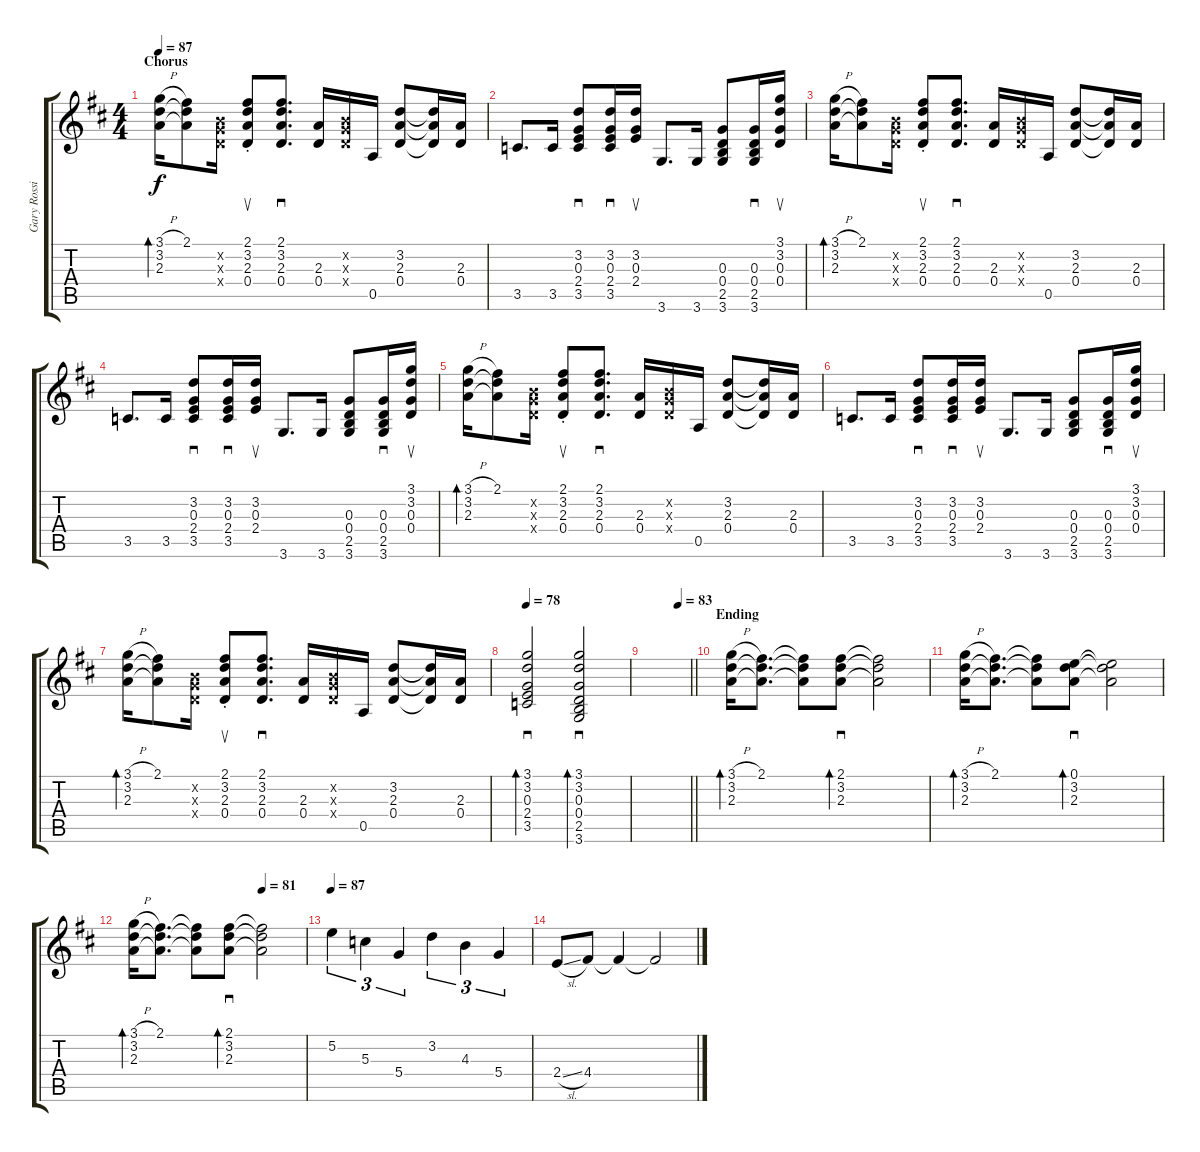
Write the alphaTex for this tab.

\track ("Gary Rossington - Acoustic Guitar" "Gary Rossi") {instrument acousticguitarnylon}
\staff {score tabs}
\tuning (E4 B3 G3 D3 A2 E2) {hide}
\ts (4 4)
\section ("" "Chorus")
\tempo 87
\clef g2
\ks d
(3.1{h} 3.2 2.3).16{bd 60 dy f} (2.1 3.2{t} 2.3{t}).8 (0.2{x} 0.3{x} 0.4{x}).16 (2.1{st} 3.2{st} 2.3{st} 0.4{st}).8{su} (2.1 3.2 2.3 0.4).8{d sd} (2.3 0.4).16 (0.2{x} 0.3{x} 0.4{x}).16 0.5.16 (3.2 2.3 0.4).8 (3.2{t} 2.3{t} 0.4{t}).16 (2.3 0.4).16 |
3.5.8{d} 3.5.16 (3.2 0.3 2.4 3.5).8{sd} (3.2 0.3 2.4 3.5).16{sd} (3.2 0.3 2.4).16{su} 3.6.8{d} 3.6.16 (0.3 0.4 2.5 3.6).8 (0.3 0.4 2.5 3.6).16{sd} (3.1 3.2 0.3 0.4).16{su} |
(3.1{h} 3.2 2.3).16{bd 60} (2.1 3.2{t} 2.3{t}).8 (0.2{x} 0.3{x} 0.4{x}).16 (2.1{st} 3.2{st} 2.3{st} 0.4{st}).8{su} (2.1 3.2 2.3 0.4).8{d sd} (2.3 0.4).16 (0.2{x} 0.3{x} 0.4{x}).16 0.5.16 (3.2 2.3 0.4).8 (3.2{t} 2.3{t} 0.4{t}).16 (2.3 0.4).16 |
3.5.8{d} 3.5.16 (3.2 0.3 2.4 3.5).8{sd} (3.2 0.3 2.4 3.5).16{sd} (3.2 0.3 2.4).16{su} 3.6.8{d} 3.6.16 (0.3 0.4 2.5 3.6).8 (0.3 0.4 2.5 3.6).16{sd} (3.1 3.2 0.3 0.4).16{su} |
(3.1{h} 3.2 2.3).16{bd 60} (2.1 3.2{t} 2.3{t}).8 (0.2{x} 0.3{x} 0.4{x}).16 (2.1{st} 3.2{st} 2.3{st} 0.4{st}).8{su} (2.1 3.2 2.3 0.4).8{d sd} (2.3 0.4).16 (0.2{x} 0.3{x} 0.4{x}).16 0.5.16 (3.2 2.3 0.4).8 (3.2{t} 2.3{t} 0.4{t}).16 (2.3 0.4).16 |
3.5.8{d} 3.5.16 (3.2 0.3 2.4 3.5).8{sd} (3.2 0.3 2.4 3.5).16{sd} (3.2 0.3 2.4).16{su} 3.6.8{d} 3.6.16 (0.3 0.4 2.5 3.6).8 (0.3 0.4 2.5 3.6).16{sd} (3.1 3.2 0.3 0.4).16{su} |
(3.1{h} 3.2 2.3).16{bd 60} (2.1 3.2{t} 2.3{t}).8 (0.2{x} 0.3{x} 0.4{x}).16 (2.1{st} 3.2{st} 2.3{st} 0.4{st}).8{su} (2.1 3.2 2.3 0.4).8{d sd} (2.3 0.4).16 (0.2{x} 0.3{x} 0.4{x}).16 0.5.16 (3.2 2.3 0.4).8 (3.2{t} 2.3{t} 0.4{t}).16 (2.3 0.4).16 |
\tempo 78
(3.1 3.2 0.3 2.4 3.5).2{sd bd 60} (3.1 3.2 0.3 0.4 2.5 3.6).2{sd bd 60} |
\tempo (83 0.75)
\barLineRight lightlight
|
\section ("" "Ending")
(3.1{h} 3.2 2.3).16{bd 60} (2.1 3.2{t} 2.3{t}).8{d} (2.1{t} 3.2{t} 2.3{t}).8 (2.1 3.2 2.3).8{sd bd 60} (2.1{t} 3.2{t} 2.3{t}).2 |
(3.1{h} 3.2 2.3).16{bd 60} (2.1 3.2{t} 2.3{t}).8{d} (2.1{t} 3.2{t} 2.3{t}).8 (0.1 3.2 2.3).8{sd bd 60} (0.1{t} 3.2{t} 2.3{t}).2 |
\tempo (81 0.75)
(3.1{h} 3.2 2.3).16{bd 60} (2.1 3.2{t} 2.3{t}).8{d} (2.1{t} 3.2{t} 2.3{t}).8 (2.1 3.2 2.3).8{sd bd 60} (2.1{t} 3.2{t} 2.3{t}).2 |
\tempo 87
5.2.4{tu (3 2)} 5.3.4{tu (3 2)} 5.4.4{tu (3 2)} 3.2.4{tu (3 2)} 4.3.4{tu (3 2)} 5.4.4{tu (3 2)} |
2.4{sl}.8 4.4.8 4.4{t}.4 4.4{t}.2
